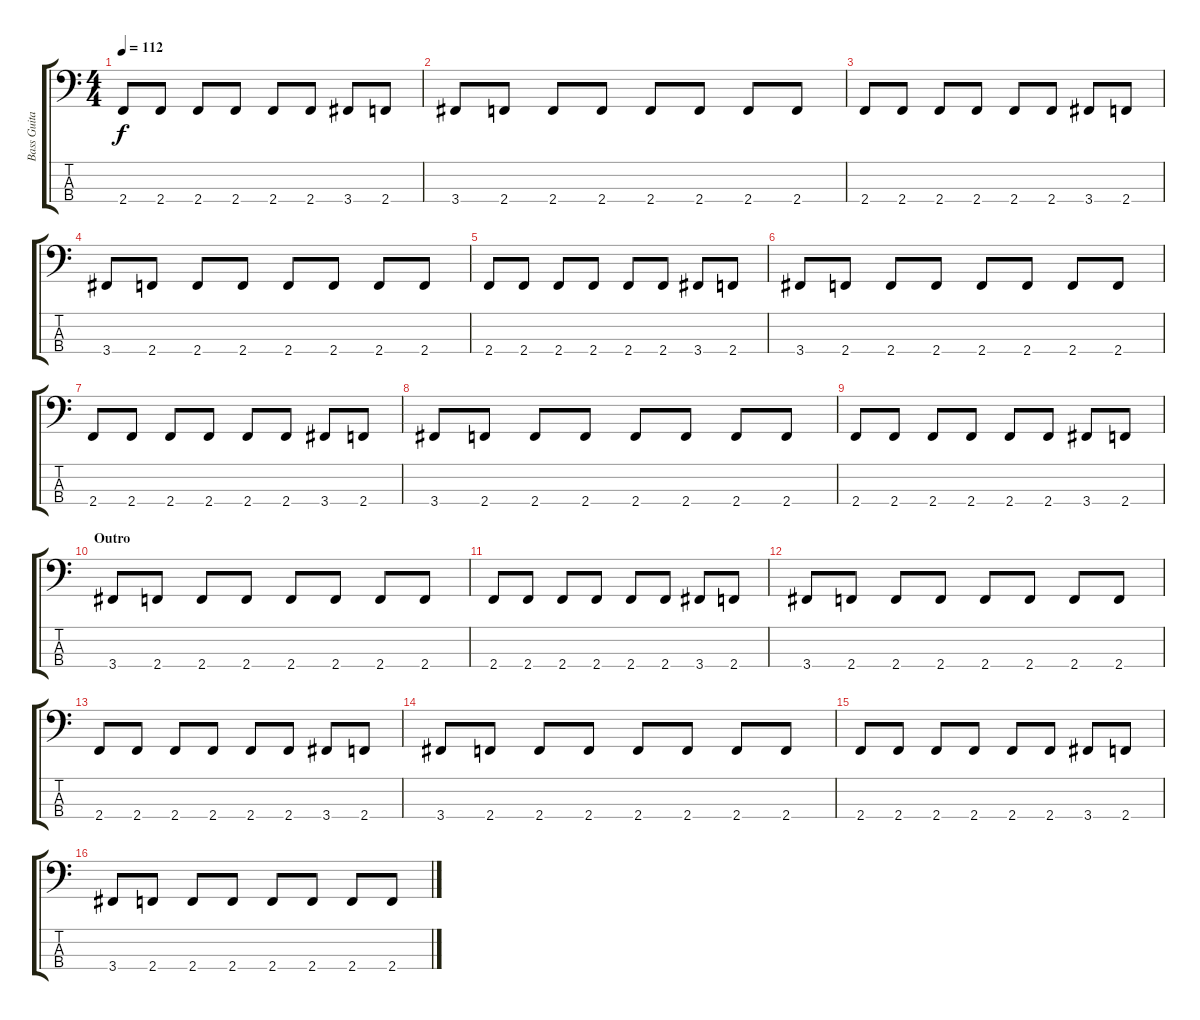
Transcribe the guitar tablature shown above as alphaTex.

\track ("Bass Guitars" "Bass Guita") {instrument electricbasspick}
\staff {score tabs}
\tuning (Gb2 Db2 Ab1 Eb1) {hide}
\ts (4 4)
\tempo 112
\clef f4
\ks c
2.4.8{dy f} 2.4.8 2.4.8 2.4.8 2.4.8 2.4.8 3.4.8 2.4.8 |
3.4.8 2.4.8 2.4.8 2.4.8 2.4.8 2.4.8 2.4.8 2.4.8 |
2.4.8 2.4.8 2.4.8 2.4.8 2.4.8 2.4.8 3.4.8 2.4.8 |
3.4.8 2.4.8 2.4.8 2.4.8 2.4.8 2.4.8 2.4.8 2.4.8 |
2.4.8 2.4.8 2.4.8 2.4.8 2.4.8 2.4.8 3.4.8 2.4.8 |
3.4.8 2.4.8 2.4.8 2.4.8 2.4.8 2.4.8 2.4.8 2.4.8 |
2.4.8 2.4.8 2.4.8 2.4.8 2.4.8 2.4.8 3.4.8 2.4.8 |
3.4.8 2.4.8 2.4.8 2.4.8 2.4.8 2.4.8 2.4.8 2.4.8 |
2.4.8 2.4.8 2.4.8 2.4.8 2.4.8 2.4.8 3.4.8 2.4.8 |
\section ("" "Outro")
3.4.8 2.4.8 2.4.8 2.4.8 2.4.8 2.4.8 2.4.8 2.4.8 |
2.4.8 2.4.8 2.4.8 2.4.8 2.4.8 2.4.8 3.4.8 2.4.8 |
3.4.8 2.4.8 2.4.8 2.4.8 2.4.8 2.4.8 2.4.8 2.4.8 |
2.4.8 2.4.8 2.4.8 2.4.8 2.4.8 2.4.8 3.4.8 2.4.8 |
3.4.8 2.4.8 2.4.8 2.4.8 2.4.8 2.4.8 2.4.8 2.4.8 |
2.4.8 2.4.8 2.4.8 2.4.8 2.4.8 2.4.8 3.4.8 2.4.8 |
3.4.8 2.4.8 2.4.8 2.4.8 2.4.8 2.4.8 2.4.8 2.4.8
